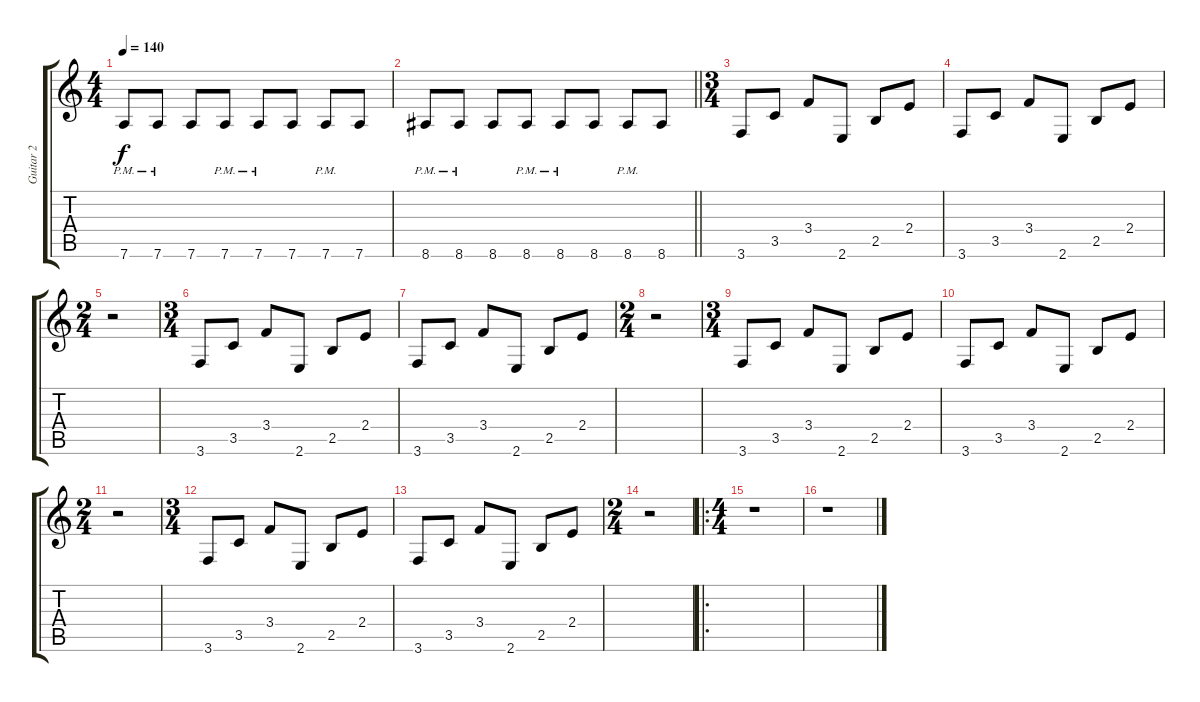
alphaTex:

\track ("Guitar 2" "Guitar 2") {instrument distortionguitar}
\staff {score tabs}
\tuning (E4 B3 G3 D3 A2 D2) {hide}
\ts (4 4)
\tempo 140
\clef g2
\ks c
7.6{pm}.8{dy f} 7.6{pm}.8 7.6.8 7.6{pm}.8 7.6{pm}.8 7.6.8 7.6{pm}.8 7.6.8 |
\barLineRight lightlight
8.6{pm}.8 8.6{pm}.8 8.6.8 8.6{pm}.8 8.6{pm}.8 8.6.8 8.6{pm}.8 8.6.8 |
\ts (3 4)
3.6.8 3.5.8 3.4.8 2.6.8 2.5.8 2.4.8 |
3.6.8 3.5.8 3.4.8 2.6.8 2.5.8 2.4.8 |
\ts (2 4)
r.2 |
\ts (3 4)
3.6.8 3.5.8 3.4.8 2.6.8 2.5.8 2.4.8 |
3.6.8 3.5.8 3.4.8 2.6.8 2.5.8 2.4.8 |
\ts (2 4)
r.2 |
\ts (3 4)
3.6.8 3.5.8 3.4.8 2.6.8 2.5.8 2.4.8 |
3.6.8 3.5.8 3.4.8 2.6.8 2.5.8 2.4.8 |
\ts (2 4)
r.2 |
\ts (3 4)
3.6.8 3.5.8 3.4.8 2.6.8 2.5.8 2.4.8 |
3.6.8 3.5.8 3.4.8 2.6.8 2.5.8 2.4.8 |
\ts (2 4)
r.2 |
\ro
\ts (4 4)
r.1 |
r.1
